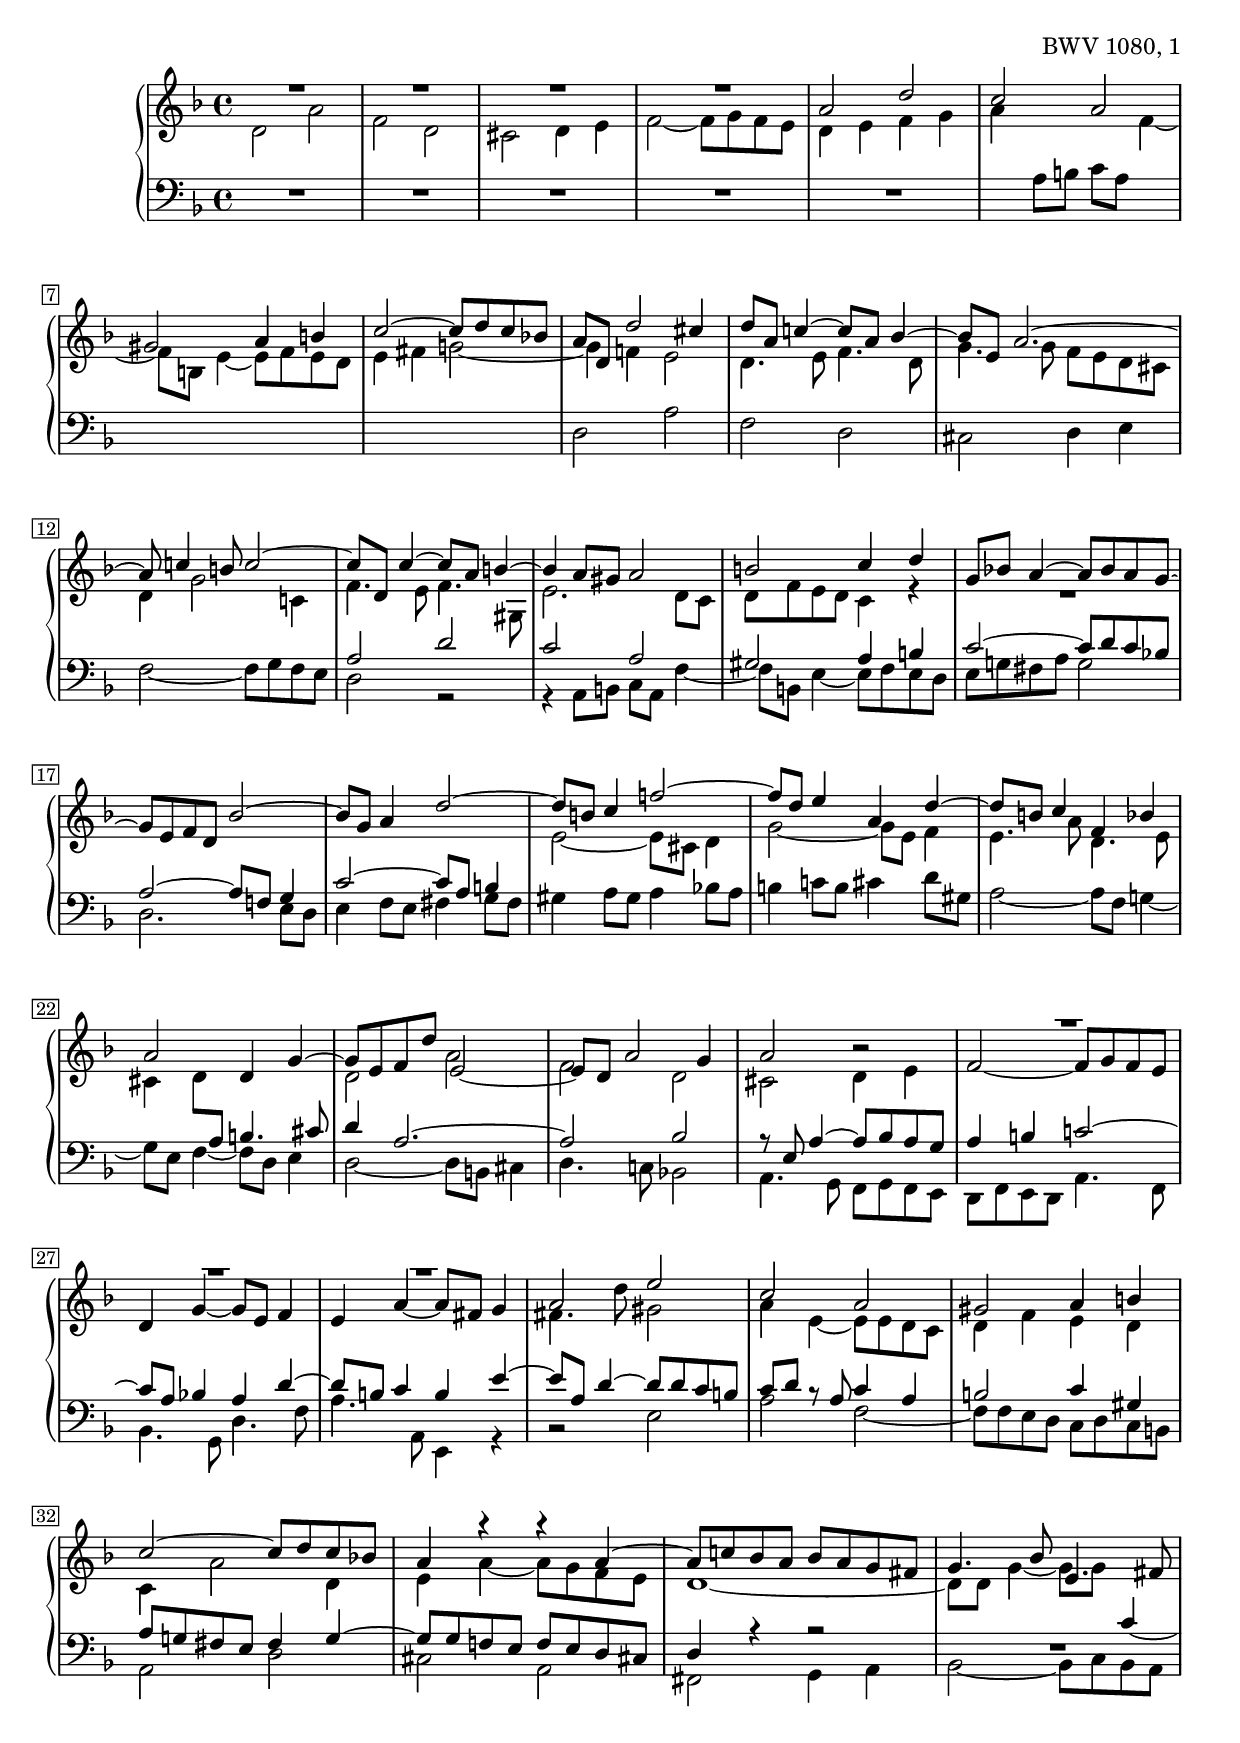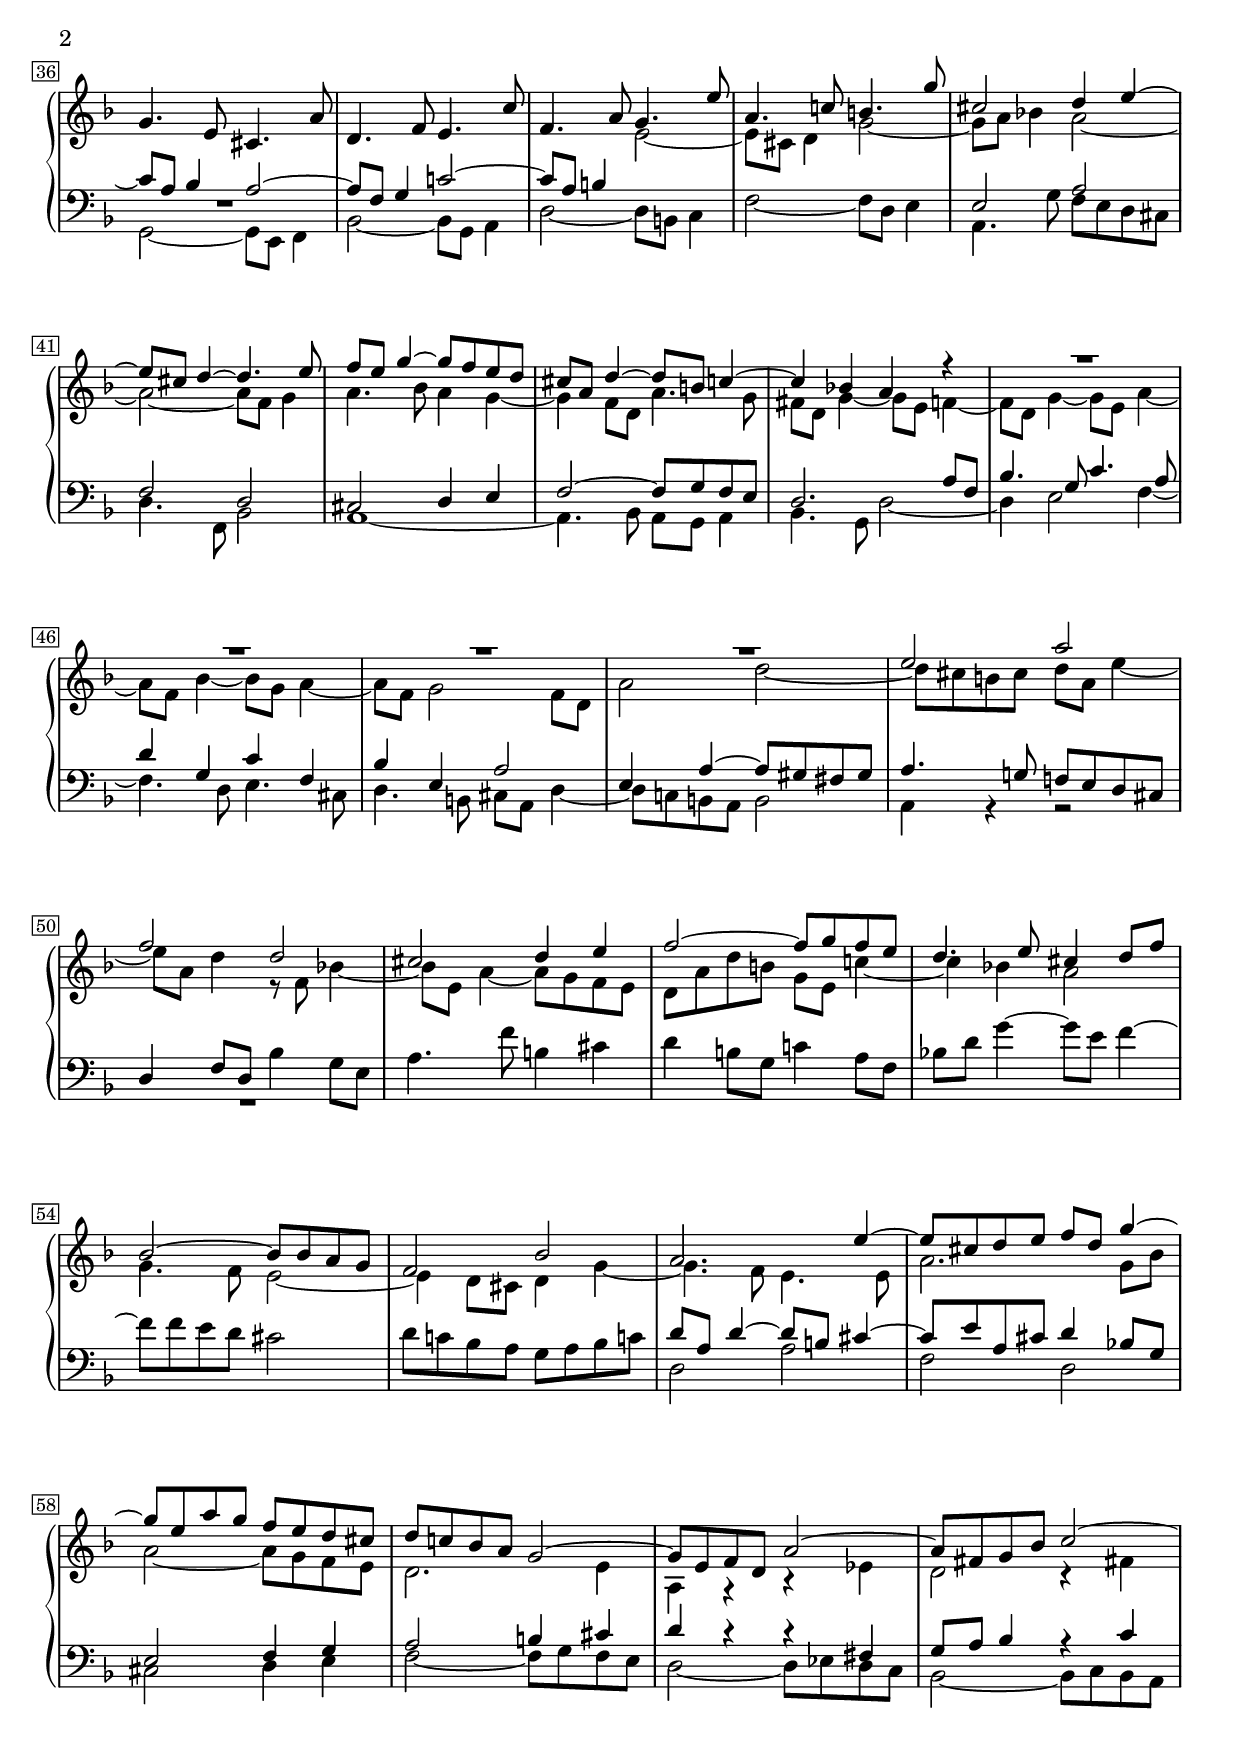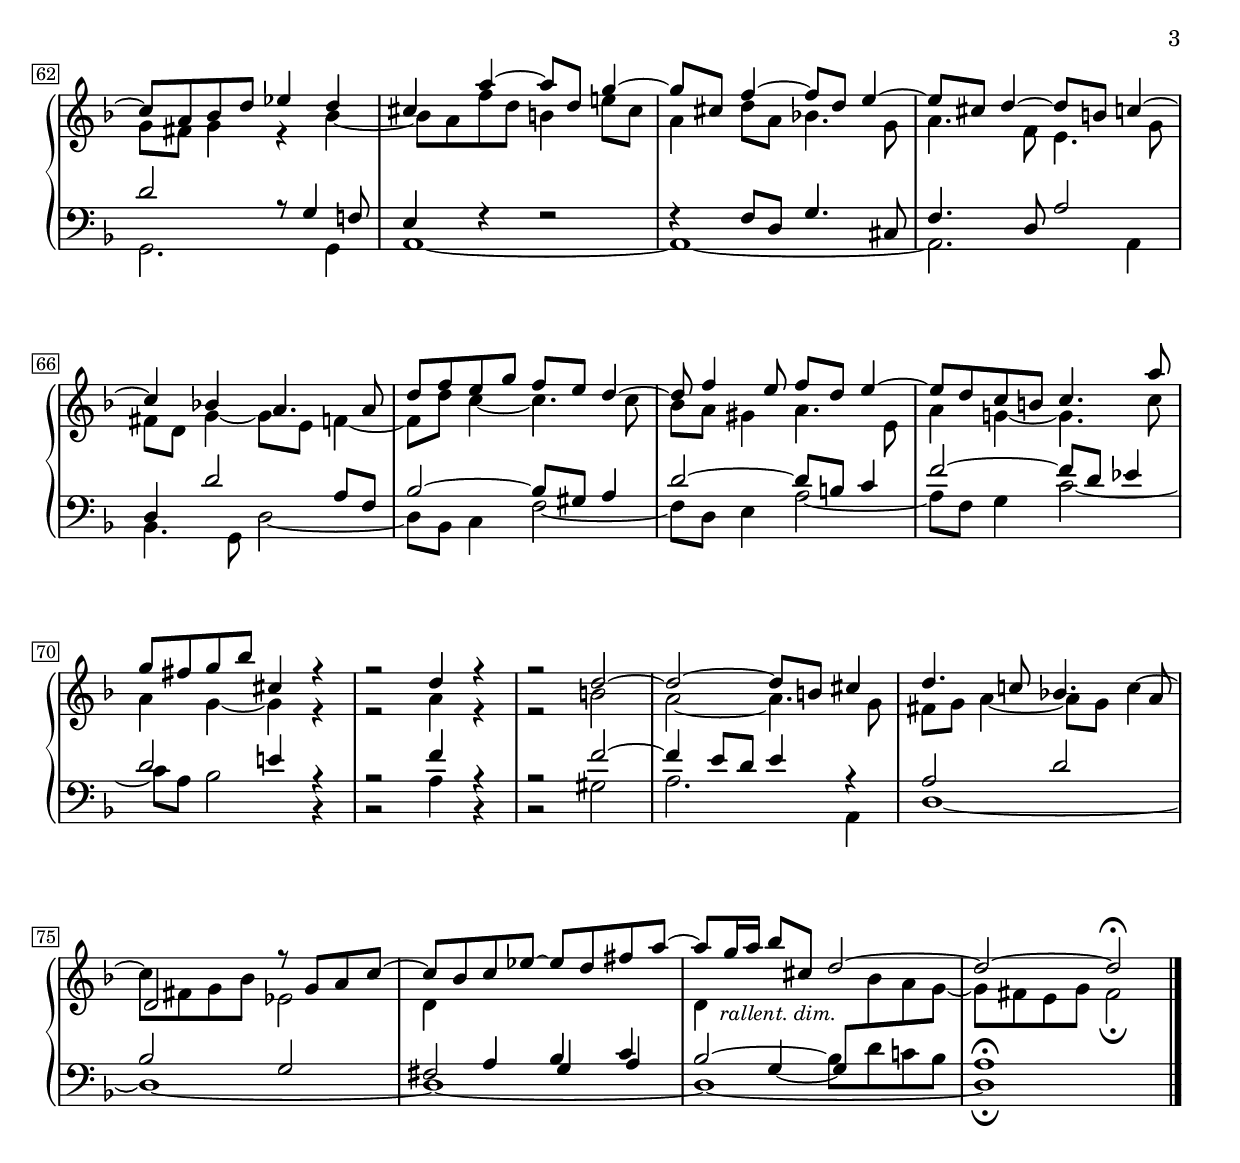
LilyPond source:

Global = {
  \key d \minor
  \time 4/4
  \include "../global.ly"
}

Soprano = \context Voice = "one" \relative c'' {
  \voiceOne
  | R1*4
  %5
  | a2 d
  | c a
  | gis a4 b
  | c2~ c8 d c bes
  | a d, d'2 cis4
  %10
  | d8 a c4~ c8 a bes4~
  | bes8 e, a2.~
  | a8 c!4 b8 c2~
  | c8 d, c'4~ c8 a b4~
  | b a8 gis a2
  %15
  | b c4 d
  | g,8 bes a4~ a8 bes a g~
  | g e f d bes'2~
  | bes8 g a4 d2~
  | d8 b c4 f!2~
  %20
  | f8 d e4 a, d~
  | d8 b c4 f, bes |
  | a2 d,4 g~ |
  | g8 e f d' e,2_~ |
  | e8 d a'2 g4 |
  %25
  | a2 b\rest
  | \override MultiMeasureRest.staff-position = #4
    R1
  | R1
  | R1
  | a2 e'
  %30
  | c a
  | gis a4 b
  | c2~ c8 d c bes
  | a4 r r a~
  | a8 c! bes a bes a g fis
  %35
  | g4. bes8
    \once\override NoteColumn.force-hshift = #0.3 e,4.
    fis8
  | g4. e8 cis4. a'8
  | d,4. f8 e4. c'8
  | f,4. a8 g4. e'8
  | a,4. c8 b4. g'8
  %40
  | cis,2 d4 e~
  | e8 cis d4~ d4. e8
  | f e g4~ g8 f e d
  | cis a d4~ d8 b c4~
  | c bes a r
  %45
  | R1*4
  | e'2 a
  % 50
  | f d
  | cis d4 e
  | f2~ f8 g f e
  | d4. e8 cis4 d8 f
  | bes,2~ bes8 bes a g
  %55
  | f2 bes
  | a2. e'4~
  | e8 cis d e f d g4~
  | g8 e a g f e d cis
  | d c bes a g2~
  %60
  | g8 e f d a'2~
  | a8 fis g bes c2~
  | c8 a bes d ees4 d
  | cis a'~ a8 d, g4~
  | g8 cis, f4~ f8 d e4~
  %65
  | e8 cis d4~ d8 b c4~
  | c bes a4. a8
  | d f e g f e d4~
  | d8 f4 e8 f d e4~
  | e8 d c b c4. a'8
  %70
  | g fis g bes cis,4 r
  | r2 d4 r
  | r2 d2~
  | d2~ d8 b cis4
  | d4. c8 bes4. a8
  %75
  | d,2 r8 g a c~
  | c8 bes c ees~ ees d fis a~
  | a g16 a bes8 cis, d2~
  | d2~ d\fermata
  \fine
}

Alto = \context Voice = "two" \relative c' {
  \voiceTwo
  | d2 a'
  | f d
  | cis d4 e
  | f2~ f8 g f e
  %5
  | d4 e f g
  | a
    \change Staff = "lower"
    a,8 b c a
    \change Staff = "upper"
    f'4~
  | f8 b, e4~ e8 f e d
  | e4 fis g2~
  | g4 f e2
  %10
  | d4. e8 f4. d8
  | g4. g8 f e d cis
  | d4 g2 c,4
  | f4. e8 f4. gis,8
  | e'2. d8 c
  %15
  | d f e d c4 r
  | R1
  | s1*3
  %20
  | s1*3
  | d2 a'
  | f d
  %25
  | cis d4 e
  | \stemUp
    f2~ f8 g f e
  | d4 g~ g8 e f4
  | e a~ a8 fis g4
  | \stemDown
    fis4. d'8 gis,2
  %30
  | a4 e~ e8[ e d c]
  | d4 f e d
  | c a'2 d,4
  | e a~ a8 g f e
  | d1~
  %35
  | d8 d g4~ g8 g
    \change Staff = "lower"
    \stemUp
    c,4~
  | c8 a bes4 a2^~
  | a8 f g4 c2^~
  | c8 a b4
    \change Staff = "upper"
    \stemDown
    e2~
  | e8 cis d4 g2~
  %40
  | g8 a bes4 a2~
  | a2~ a8 f g4
  | a4. bes8 a4 g~
  | g f8 d a'4. g8
  | fis d g4~ g8 e f4~
  %45
  | f8 d g4~ g8 e a4~
  | a8 f bes4~ bes8 g a4~
  | a8 f g2 f8 d
  | a'2 d~
  | d8 cis b cis d a e'4~
  %50
  | e8 a, d4 r8 f, bes4~
  | bes8 e, a4~ a8 g f e
  | d a' d b g e c'4~
  | c bes a2
  | g4. f8 e2~
  %55
  | e4 d8 cis d4 g~
  | g4. f8 e4. e8
  | a2. g8 bes
  | a2~ a8 g f e
  | d2. e4
  %60
  | a, r r ees'
  | d2 r4 fis!
  | g8 fis g4 r bes~
  | bes8 a f' d b4 e8 cis
  | a4 d8 a bes4. g8
  %65
  | a4. f8 e4. g8
  | fis d g4~ g8 e f4~
  | f8 d' c4~ c4. c8
  | bes a gis4 a4. e8
  | a4 g~ g4. c8
  %70
  | a4 g~ g r
  | r2 a4 r
  | r2 b
  | a~ a4. g8
  | fis g a4~ a8 g c4^~
  %75
  | c8 fis, g bes ees,2
  | d4
    \change Staff = "lower"
    \stemUp
    a bes c
    \change Staff = "upper"
  | \stemDown d-\markup {
      \hspace #2.5
      \italic\small "rallent. dim."
    }
    \change Staff = "lower"
    \stemUp g,~ g8
    \change Staff = "upper"
    \stemDown
    bes' a g~
  | g8 fis e g fis2\fermata
  \fine
}

Tenor = \context Voice = "three" \relative c' {
  \voiceThree
  | \override MultiMeasureRest.staff-position = #0
    R1*5
  | s1*7
  | a2 d
  | c a
  %15
  | gis a4 b
  | c2~ c8 d c bes
  | a2~ a8 f g4
  | c2~ c8 a b4
  | \change Staff = "upper"
    \stemDown
    e2_~ e8 cis d4
  %20
  | g2_~ g8 e f4
  | e4. a8 d,4. e8
  | cis4 d8
    \change Staff = "lower"
    \stemNeutral
    a
    \stemUp
    b4. cis8
  | d4 a2.~
  | a2 bes
  %25
  | r8 e, a4~ a8 bes a g
  | a4 b c2~
  | c8 a bes4 a d~
  | d8 b c4 b e4~
  | e8 a, d4~ d8 d c b
  %30
  | c d b8\rest a c4 a
  | b2 c4 gis
  | a8 g fis e fis4 g~
  | g8 g f e f e d cis!
  | d4 r r2
  %35
  | \override MultiMeasureRest.staff-position = #0
    R1
  | R1
  | s1*3
  %40
  | e2
    a
  | f d
  | cis d4 e
  | f2~ f8 g f e
  | d2. a'8 f
  %45
  | bes4. g8 c4. a8
  | d4 g, c f,
  | bes e, a2
  | e4 a4~ a8 gis fis gis
  | a4. g8 f e d cis
  %50
  | d4 f8 d
    \stemDown
    bes'4 g8 e
  | a4. f'8 b,4 cis
  | d b8 g c4 a8 f
  | bes d g4~ g8 e
    f4~
  | f8 f e d cis2
  %55
  | d8 c bes a g a bes c
  | \stemUp
    d a d4~ d8 b
    cis4~
  | cis8 e a, cis d4 bes8 g
  | e2 f4 g
  | a2
    b4 cis
  %60
  | d r4 r fis,
  | g8
    a bes4 r c
  | d2 r8 g,4 f8
  | e4 f\rest f2\rest
  | f4\rest f8 d g4. cis,8
  %65
  | f4. d8 a'2
  | d,4 d'2 a8 f
  | bes2~ bes8 gis a4
  | d2~ d8 b
    c4
  | f2~ f8 d ees4
  %70
  | d2 e4 r
  | r2 f4 r
  | r2 f2~
  | f4 e8 d e4 r
  | a,2 d
  %75
  | bes g
  | fis g4 a
  | bes2~
    \stemDown
    bes8 d c bes
  | a1\fermata
  \fine
}

Bass = \context Voice = "four" \relative c {
  \voiceFour
  | s1*8
  | d2 a'
  %10
  | f d
  | cis d4 e
  | f2~ f8 g f e
  | d2 r
  | r4 a8 b c a f'4~
  %15
  | f8 b, e4~ e8 f e d
  | e g fis a g2
  | d2. e8 d
  | e4 f8
    e fis4 g8 fis
  | gis4 a8 gis a4 bes8 a
  %20
  | b4 c8 b cis4 d8 gis,
  | a2~
    a8 f g4~
  | g8 e f4~ f8 d e4
  | d2~ d8 b cis4
  | d4. c8 bes2
  %25
  | a4. g8 f g f e
  | d f e d a'4. f8
  | bes4. g8 d'4. f8
  | a4. a,8 e4 r
  | b'2\rest e
  %30
  | a f~
  | f8 f e d c d c b
  | a2 d
  | cis a
  | fis g4 a
  %35
  | bes2~ bes8 c bes a
  | g2~ g8 e f4
  | bes2~ bes8 g a4
  | d2~ d8 b c4
  | f2~ f8 d e4
  %40
  | a,4. g'8 f e d cis
  | d4. f,8 bes2
  | a1~
  | a4. bes8 a g a4
  | bes4. g8 d'2~
  %45
  | d4 e2 f4~
  | f4. d8 e4. cis8
  | d4. b8 cis a d4~
  | d8 c b a b2
  | a4 r r2
  %50
  | R1
  | s1*5
  | d2 a'
  | f d
  | cis d4 e
  | f2~ f8 g f e
  %60
  | d2~ d8 ees d c
  | bes2~ bes8 c bes a
  | g2. g4
  | a1~
  | a~
  %65
  | a2. a4
  | bes4. g8 d'2~
  | d8 bes c4 f2~
  | f8 d e4 a2~
  | a8 f g4 c2~
  %70
  | c8 a bes2 b,4\rest
  | b2\rest a'4 b,\rest
  | b2\rest gis'
  | a2. a,4
  | d1~
  %75
  | d~
  | d~
  | d~
  | d1\fermata
  \fine
}

\score {
  \new PianoStaff
  <<
    \accidentalStyle Score.piano
    \context Staff = "upper" <<
      \set Staff.midiInstrument = #"acoustic grand"
      \Global
      \clef treble
      \Soprano
      \Alto
    >>
    \context Staff = "lower" <<
      \set Staff.midiInstrument = #"acoustic grand"
      \Global
      \clef bass
      \Tenor
      \Bass
    >>
  >>
  \header {
    %composer = "Johann Sebastian Bach"
    opus = "BWV 1080, 1"
    title = \markup { \smallCaps "Die Kunst der Fuge" }
    subtitle = \markup { \smallCaps "Contrapunctus I" }
    subsubtitle = ##f
  }
  \layout { }
  \midi { }
}
